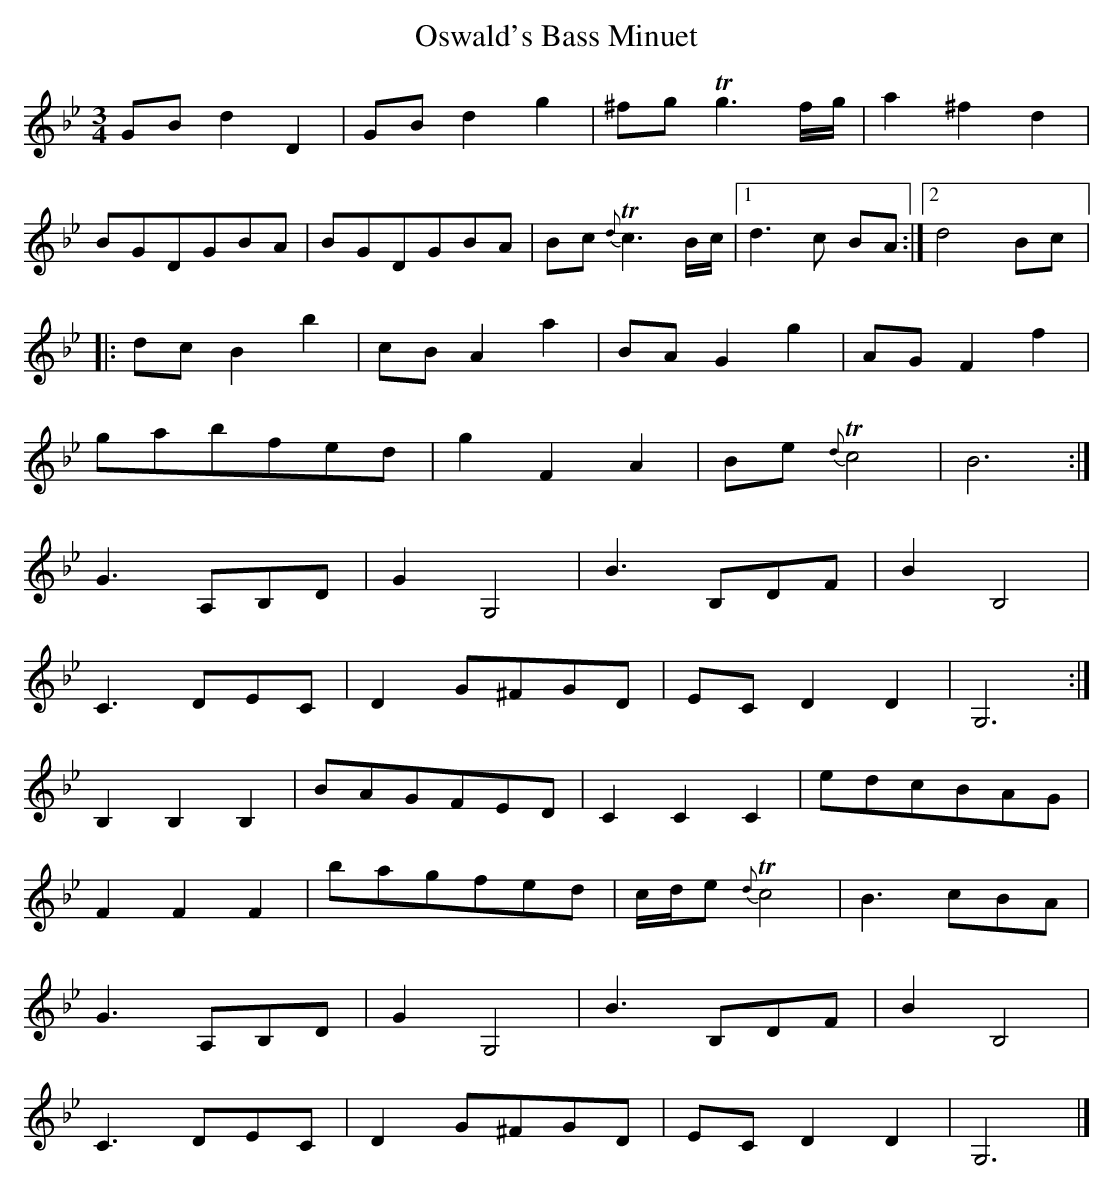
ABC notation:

X:1
T:Oswald's Bass Minuet
M:3/4
L:1/8
K:Bb
GB d2 D2 | GB d2 g2 | ^fg Tg3 f/g/   | a2 ^f2 d2 |
BGDGBA   | BGDGBA   | Bc {d}Tc3 B/c/ |1 d3 c BA  :|2 d4 Bc |:
dc B2 b2 | cB A2 a2 | BA G2 g2       | AG F2 f2  |
gabfed   | g2 F2 A2 | Be {d}Tc4      | B6        :|
G3 A,B,D | G2 G,4   | B3 B,DF        | B2 B,4    |
C3 DEC   | D2 G^FGD | EC D2 D2       | G,6       :|
B,2 B,2 B,2 | BAGFED | C2 C2 C2 | edcBAG |
F2 F2 F2 | bagfed | c/d/e {d}Tc4 | B3 cBA |
G3 A,B,D | G2 G,4   | B3 B,DF        | B2 B,4    |
C3 DEC   | D2 G^FGD | EC D2 D2       | G,6       |]
